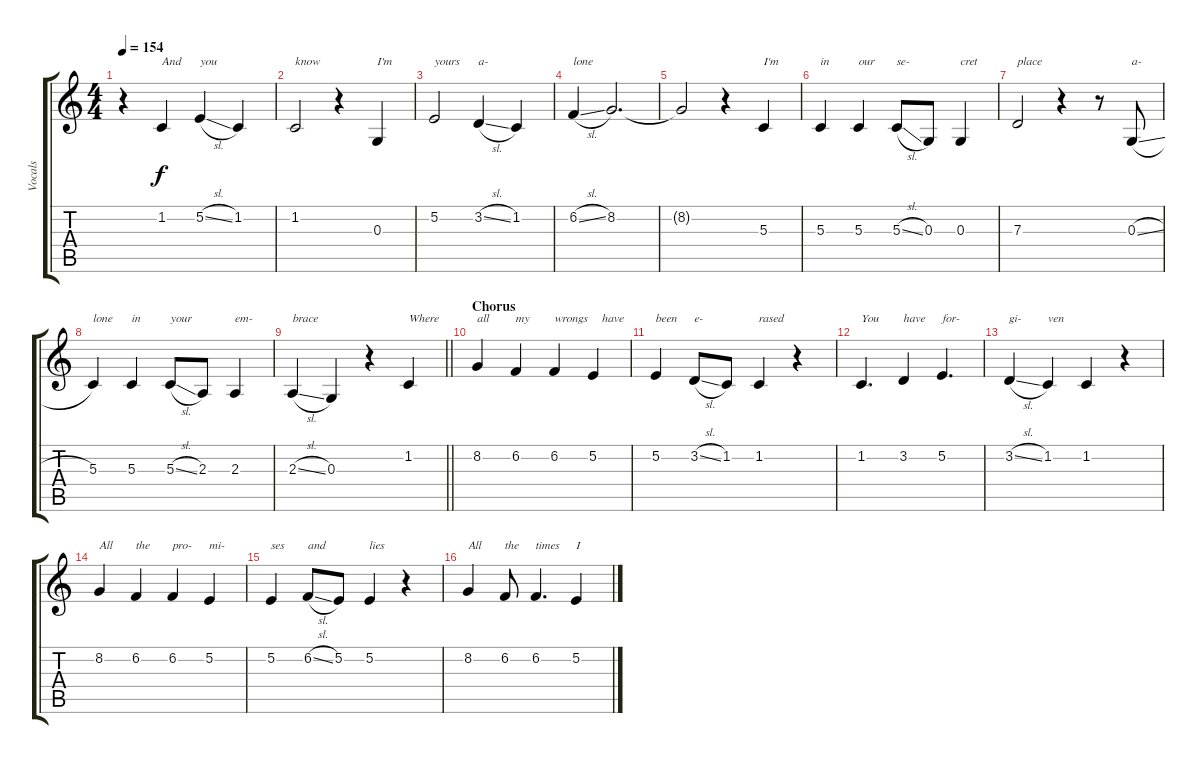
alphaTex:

\track (" Vocals" " Vocals") {instrument lead1square}
\staff {score tabs}
\tuning (E4 B3 G3 D3 A2 E2) {hide}
\ts (4 4)
\tempo 154
\clef g2
\ks c
r.4{dy f} 1.2.4{txt "And"} 5.2{sl}.4{txt "you"} 1.2.4 |
1.2.2{txt "know"} r.4 0.3.4{txt "I'm"} |
5.2.2{txt "yours"} 3.2{sl}.4{txt "a-"} 1.2.4 |
6.2{sl}.4{txt "lone"} 8.2.2{d} |
8.2{t}.2 r.4 5.3.4{txt "I'm"} |
5.3.4{txt "in"} 5.3.4{txt "our"} 5.3{sl}.8{txt "se-"} 0.3.8 0.3.4{txt "cret"} |
7.3.2{txt "place"} r.4 r.8 0.3{sl}.8{txt "a-"} |
5.3.4{txt "lone"} 5.3.4{txt "in"} 5.3{sl}.8{txt "your"} 2.3.8 2.3.4{txt "em-"} |
\barLineRight lightlight
2.3{sl}.4{txt "brace"} 0.3.4 r.4 1.2.4{txt "Where"} |
\section ("" "Chorus")
8.2.4{txt "all"} 6.2.4{txt "my"} 6.2.4{txt "wrongs"} 5.2.4{txt "   have"} |
5.2.4{txt "been"} 3.2{sl}.8{txt "e-"} 1.2.8 1.2.4{txt "rased"} r.4 |
1.2.4{d txt "You"} 3.2.4{txt "have"} 5.2.4{d txt "for-"} |
3.2{sl}.4{txt "gi-"} 1.2.4{txt "ven"} 1.2.4 r.4 |
8.2.4{txt "All"} 6.2.4{txt "the"} 6.2.4{txt "pro-"} 5.2.4{txt "mi-"} |
5.2.4{txt "ses"} 6.2{sl}.8{txt "and"} 5.2.8 5.2.4{txt "lies"} r.4 |
8.2.4{txt "All"} 6.2.8{txt "the"} 6.2.4{d txt "times"} 5.2.4{txt "I"}
